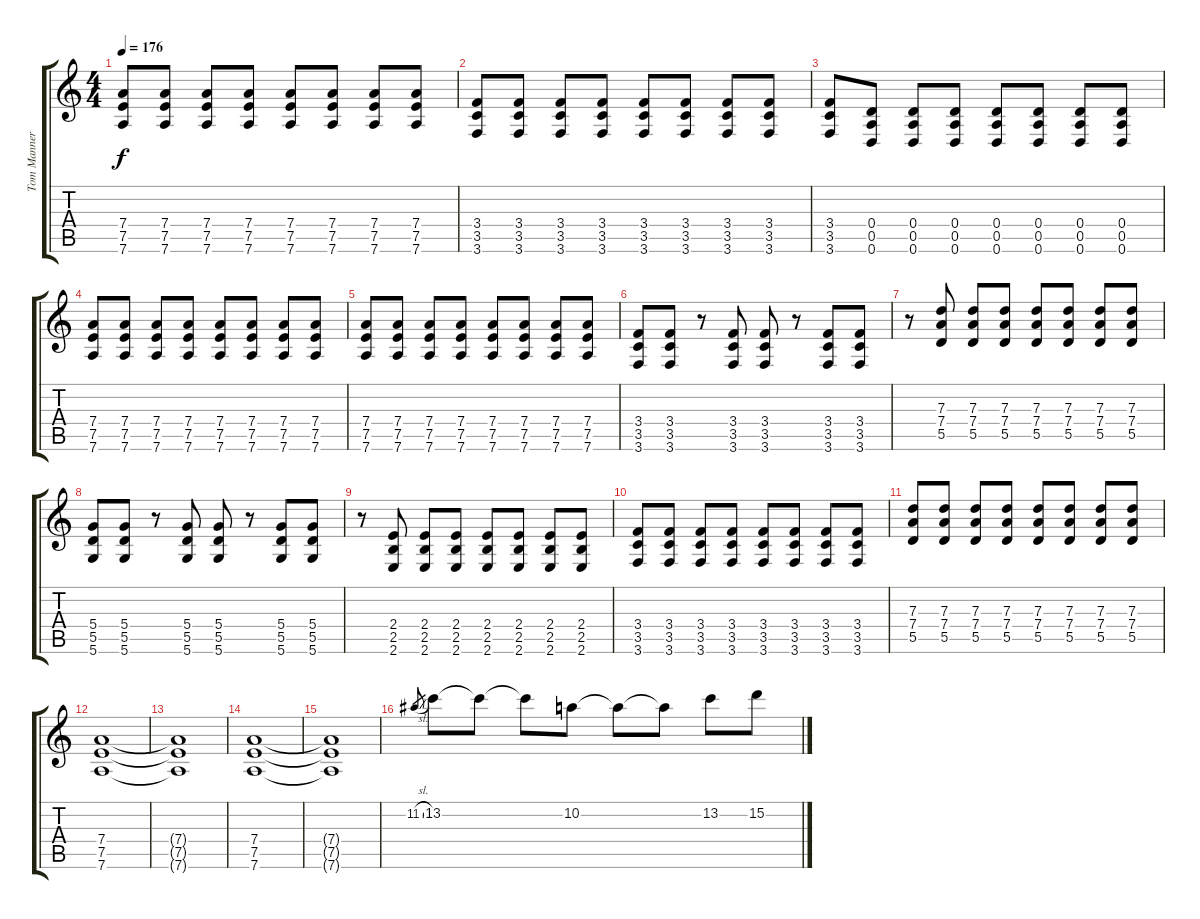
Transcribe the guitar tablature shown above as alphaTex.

\track ("Tom Manners" "Tom Manner") {instrument overdrivenguitar}
\staff {score tabs}
\tuning (E4 B3 G3 D3 A2 D2) {hide}
\ts (4 4)
\tempo 176
\clef g2
\ks c
(7.4 7.5 7.6).8{dy f} (7.4 7.5 7.6).8 (7.4 7.5 7.6).8 (7.4 7.5 7.6).8 (7.4 7.5 7.6).8 (7.4 7.5 7.6).8 (7.4 7.5 7.6).8 (7.4 7.5 7.6).8 |
(3.4 3.5 3.6).8 (3.4 3.5 3.6).8 (3.4 3.5 3.6).8 (3.4 3.5 3.6).8 (3.4 3.5 3.6).8 (3.4 3.5 3.6).8 (3.4 3.5 3.6).8 (3.4 3.5 3.6).8 |
(3.4 3.5 3.6).8 (0.4 0.5 0.6).8 (0.4 0.5 0.6).8 (0.4 0.5 0.6).8 (0.4 0.5 0.6).8 (0.4 0.5 0.6).8 (0.4 0.5 0.6).8 (0.4 0.5 0.6).8 |
(7.4 7.5 7.6).8 (7.4 7.5 7.6).8 (7.4 7.5 7.6).8 (7.4 7.5 7.6).8 (7.4 7.5 7.6).8 (7.4 7.5 7.6).8 (7.4 7.5 7.6).8 (7.4 7.5 7.6).8 |
(7.4 7.5 7.6).8 (7.4 7.5 7.6).8 (7.4 7.5 7.6).8 (7.4 7.5 7.6).8 (7.4 7.5 7.6).8 (7.4 7.5 7.6).8 (7.4 7.5 7.6).8 (7.4 7.5 7.6).8 |
(3.4 3.5 3.6).8 (3.4 3.5 3.6).8 r.8 (3.4 3.5 3.6).8 (3.4 3.5 3.6).8 r.8 (3.4 3.5 3.6).8 (3.4 3.5 3.6).8 |
r.8 (7.3 7.4 5.5).8 (7.3 7.4 5.5).8 (7.3 7.4 5.5).8 (7.3 7.4 5.5).8 (7.3 7.4 5.5).8 (7.3 7.4 5.5).8 (7.3 7.4 5.5).8 |
(5.4 5.5 5.6).8 (5.4 5.5 5.6).8 r.8 (5.4 5.5 5.6).8 (5.4 5.5 5.6).8 r.8 (5.4 5.5 5.6).8 (5.4 5.5 5.6).8 |
r.8 (2.4 2.5 2.6).8 (2.4 2.5 2.6).8 (2.4 2.5 2.6).8 (2.4 2.5 2.6).8 (2.4 2.5 2.6).8 (2.4 2.5 2.6).8 (2.4 2.5 2.6).8 |
(3.4 3.5 3.6).8 (3.4 3.5 3.6).8 (3.4 3.5 3.6).8 (3.4 3.5 3.6).8 (3.4 3.5 3.6).8 (3.4 3.5 3.6).8 (3.4 3.5 3.6).8 (3.4 3.5 3.6).8 |
(7.3 7.4 5.5).8 (7.3 7.4 5.5).8 (7.3 7.4 5.5).8 (7.3 7.4 5.5).8 (7.3 7.4 5.5).8 (7.3 7.4 5.5).8 (7.3 7.4 5.5).8 (7.3 7.4 5.5).8 |
(7.4 7.5 7.6).1 |
(7.4{t} 7.5{t} 7.6{t}).1 |
(7.4 7.5 7.6).1 |
(7.4{t} 7.5{t} 7.6{t}).1 |
11.2{sl}.8{gr} 13.2.8 13.2{t}.8 13.2{t}.8 10.2.8 10.2{t}.8 10.2{t}.8 13.2.8 15.2.8
